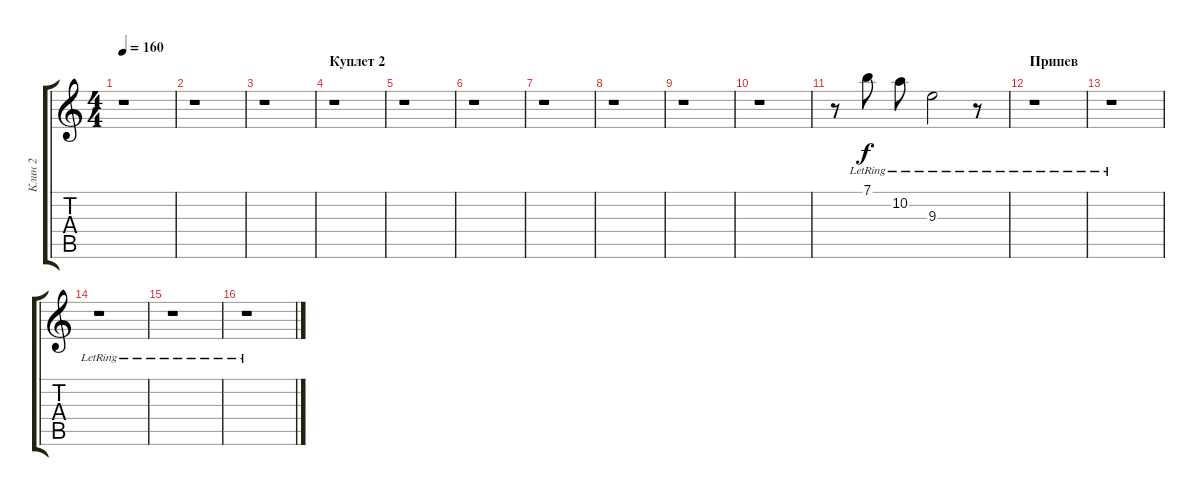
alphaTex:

\track ("Клин 2" "Клин 2") {instrument electricguitarclean}
\staff {score tabs}
\tuning (E4 B3 G3 D3 A2 E2) {hide}
\ts (4 4)
\tempo 160
\clef g2
\ks c
r.1{dy f} |
r.1 |
r.1 |
\section ("" "Куплет 2")
r.1 |
r.1 |
r.1 |
r.1 |
r.1 |
r.1 |
r.1 |
r.8 7.1{lr}.8 10.2{lr}.8 9.3{lr}.2 r.8 |
\section ("" "Припев")
r.1 |
r.1 |
r.1 |
r.1 |
r.1
